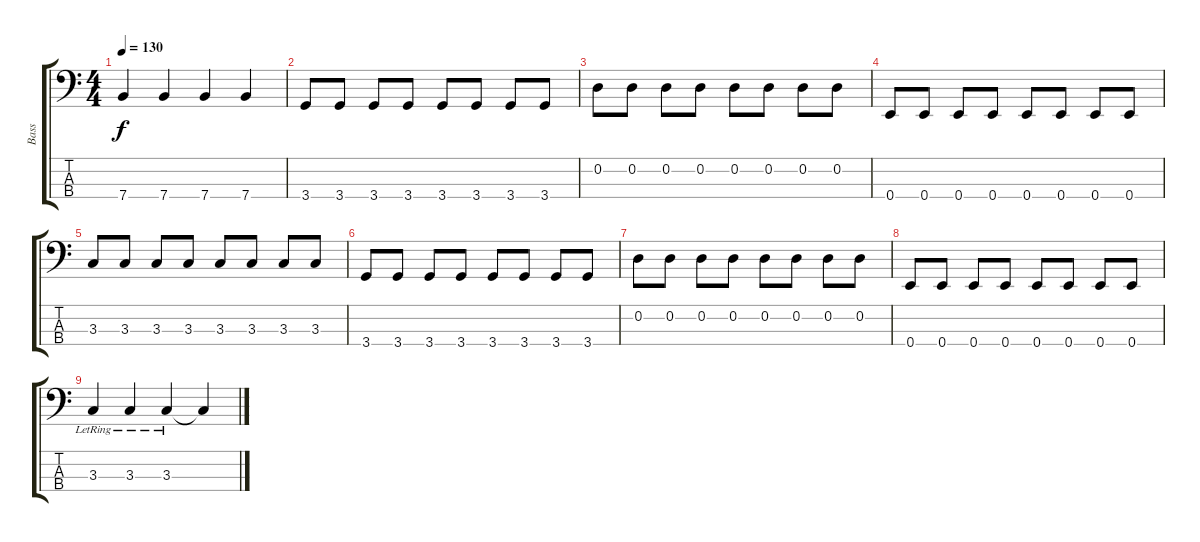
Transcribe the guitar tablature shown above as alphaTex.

\track ("Bass" "Bass") {instrument electricbassfinger}
\staff {score tabs}
\tuning (G2 D2 A1 E1) {hide}
\ts (4 4)
\tempo 130
\clef f4
\ks c
7.4.4{dy f} 7.4.4 7.4.4 7.4.4 |
3.4.8 3.4.8 3.4.8 3.4.8 3.4.8 3.4.8 3.4.8 3.4.8 |
0.2.8 0.2.8 0.2.8 0.2.8 0.2.8 0.2.8 0.2.8 0.2.8 |
0.4.8 0.4.8 0.4.8 0.4.8 0.4.8 0.4.8 0.4.8 0.4.8 |
3.3.8 3.3.8 3.3.8 3.3.8 3.3.8 3.3.8 3.3.8 3.3.8 |
3.4.8 3.4.8 3.4.8 3.4.8 3.4.8 3.4.8 3.4.8 3.4.8 |
0.2.8 0.2.8 0.2.8 0.2.8 0.2.8 0.2.8 0.2.8 0.2.8 |
0.4.8 0.4.8 0.4.8 0.4.8 0.4.8 0.4.8 0.4.8 0.4.8 |
3.3{lr}.4 3.3{lr}.4 3.3{lr}.4 3.3{t}.4
